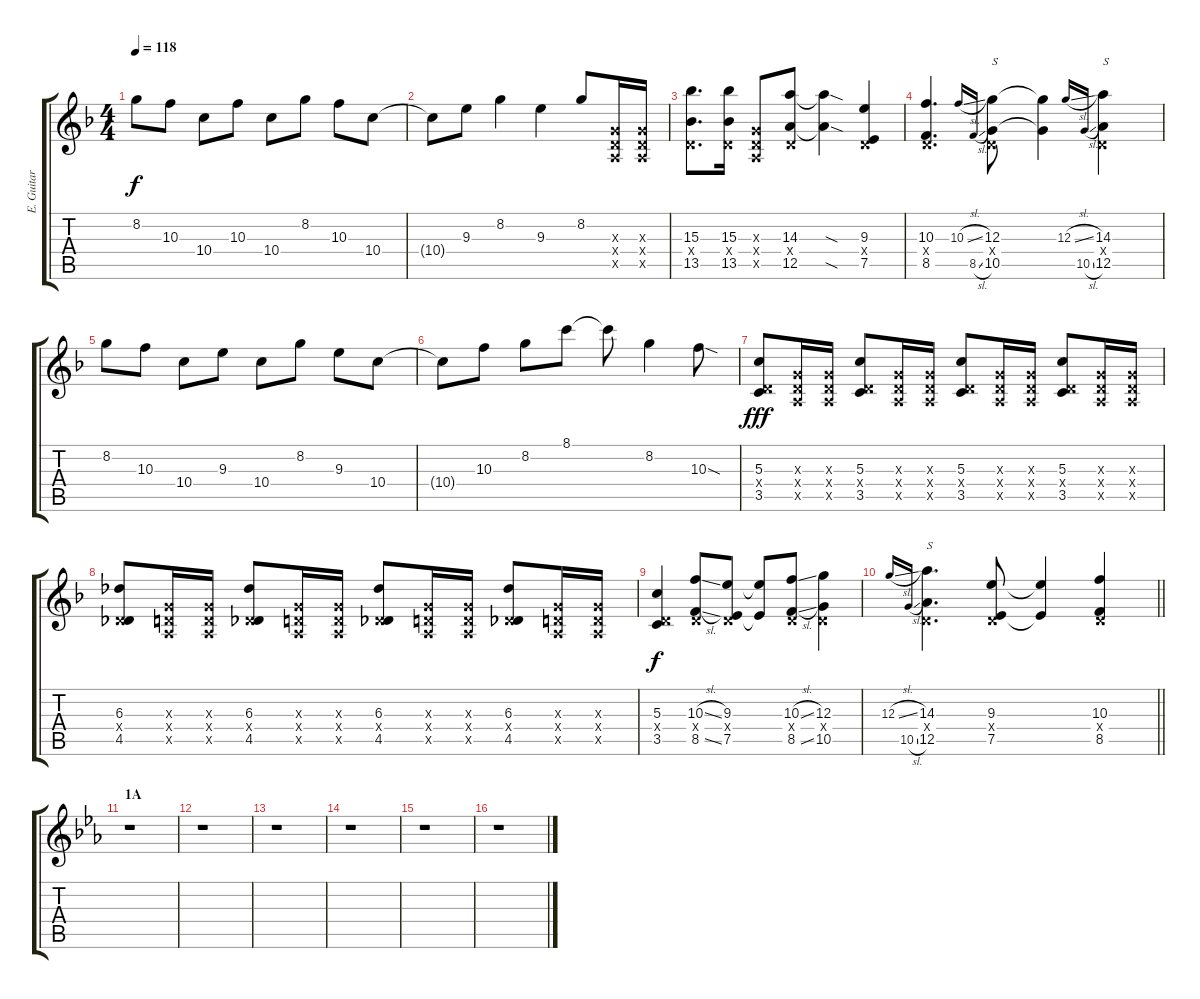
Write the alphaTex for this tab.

\track ("E. Guitar I" "E. Guitar ") {instrument overdrivenguitar}
\staff {score tabs}
\tuning (E4 B3 G3 D3 A2 E2) {hide}
\ts (4 4)
\tempo 118
\clef g2
\ks f
8.2.8{dy f} 10.3.8 10.4.8 10.3.8 10.4.8 8.2.8 10.3.8 10.4.8 |
10.4{t}.8 9.3.8 8.2.4 9.3.4 8.2.8 (0.3{x} 0.4{x} 0.5{x}).16 (0.3{x} 0.4{x} 0.5{x}).16 |
(15.3 0.4{x} 13.5).8{d} (15.3 0.4{x} 13.5).16 (0.3{x} 0.4{x} 0.5{x}).8 (14.3 0.4{x} 12.5).8 (14.3{sod t} 12.5{sod t}).4 (9.3 0.4{x} 7.5).4 |
(10.3 0.4{x} 8.5).4{d} 10.3{sl}.16{gr onbeat} 8.5{sl}.16{gr onbeat} (12.3 0.4{x} 10.5).8{txt "S"} (12.3{t} 10.5{t}).4 12.3{sl}.16{gr onbeat} 10.5{sl}.16{gr onbeat} (14.3 0.4{x} 12.5).4{txt "S"} |
8.2.8 10.3.8 10.4.8 9.3.8 10.4.8 8.2.8 9.3.8 10.4.8 |
10.4{t}.8 10.3.8 8.2.8 8.1.8 8.1{t}.8 8.2.4 10.3{sod}.8 |
(5.3 0.4{x} 3.5).8{dy fff} (0.3{x} 0.4{x} 0.5{x}).16 (0.3{x} 0.4{x} 0.5{x}).16 (5.3 0.4{x} 3.5).8 (0.3{x} 0.4{x} 0.5{x}).16 (0.3{x} 0.4{x} 0.5{x}).16 (5.3 0.4{x} 3.5).8 (0.3{x} 0.4{x} 0.5{x}).16 (0.3{x} 0.4{x} 0.5{x}).16 (5.3 0.4{x} 3.5).8 (0.3{x} 0.4{x} 0.5{x}).16 (0.3{x} 0.4{x} 0.5{x}).16 |
(6.3 0.4{x} 4.5).8 (0.3{x} 0.4{x} 0.5{x}).16 (0.3{x} 0.4{x} 0.5{x}).16 (6.3 0.4{x} 4.5).8 (0.3{x} 0.4{x} 0.5{x}).16 (0.3{x} 0.4{x} 0.5{x}).16 (6.3 0.4{x} 4.5).8 (0.3{x} 0.4{x} 0.5{x}).16 (0.3{x} 0.4{x} 0.5{x}).16 (6.3 0.4{x} 4.5).8 (0.3{x} 0.4{x} 0.5{x}).16 (0.3{x} 0.4{x} 0.5{x}).16 |
(5.3 0.4{x} 3.5).4{dy f} (10.3{sl} 0.4{x} 8.5{sl}).8 (9.3 0.4{x} 7.5).8 (9.3{t} 7.5{t}).8 (10.3{sl} 0.4{x} 8.5{sl}).8 (12.3 0.4{x} 10.5).4 |
\barLineRight lightlight
12.3{sl}.16{gr onbeat} 10.5{sl}.16{gr onbeat} (14.3 0.4{x} 12.5).4{d txt "S"} (9.3 0.4{x} 7.5).8 (9.3{t} 7.5{t}).4 (10.3 0.4{x} 8.5).4 |
\section ("" "1A")
\ks eb
r.1 |
r.1 |
r.1 |
r.1 |
r.1 |
r.1
